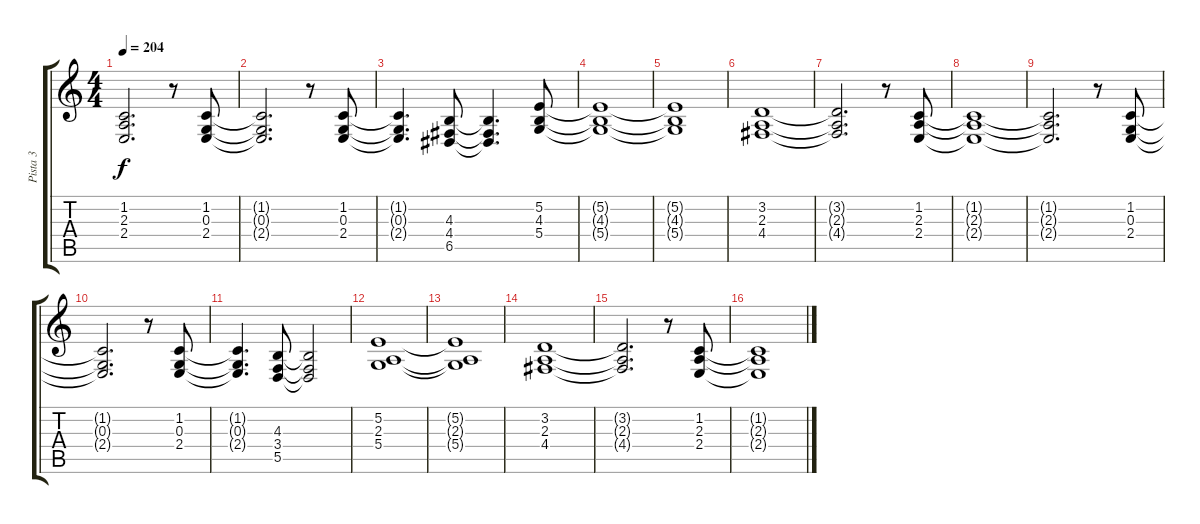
\track ("Pista 3" "Pista 3") {instrument reedorgan}
\staff {score tabs}
\tuning (E4 B3 G3 D3 A2 E2) {hide}
\ts (4 4)
\tempo 204
\clef g2
\ks c
(1.2{t} 2.3{t} 2.4{t}).2{d dy f} r.8 (1.2 0.3 2.4).8 |
(1.2{t} 0.3{t} 2.4{t}).2{d} r.8 (1.2 0.3 2.4).8 |
(1.2{t} 0.3{t} 2.4{t}).4{d} (4.3 4.4 6.5).8 (4.3{t} 4.4{t} 6.5{t}).4{d} (5.2 4.3 5.4).8 |
(5.2{t} 4.3{t} 5.4{t}).1 |
(5.2{t} 4.3{t} 5.4{t}).1 |
(3.2 2.3 4.4).1 |
(3.2{t} 2.3{t} 4.4{t}).2{d} r.8 (1.2 2.3 2.4).8 |
(1.2{t} 2.3{t} 2.4{t}).1 |
(1.2{t} 2.3{t} 2.4{t}).2{d} r.8 (1.2 0.3 2.4).8 |
(1.2{t} 0.3{t} 2.4{t}).2{d} r.8 (1.2 0.3 2.4).8 |
(1.2{t} 0.3{t} 2.4{t}).4{d} (4.3 3.4 5.5).8 (4.3{t} 3.4{t} 5.5{t}).2 |
(5.2 2.3 5.4).1 |
(5.2{t} 2.3{t} 5.4{t}).1 |
(3.2 2.3 4.4).1 |
(3.2{t} 2.3{t} 4.4{t}).2{d} r.8 (1.2 2.3 2.4).8 |
(1.2{t} 2.3{t} 2.4{t}).1
